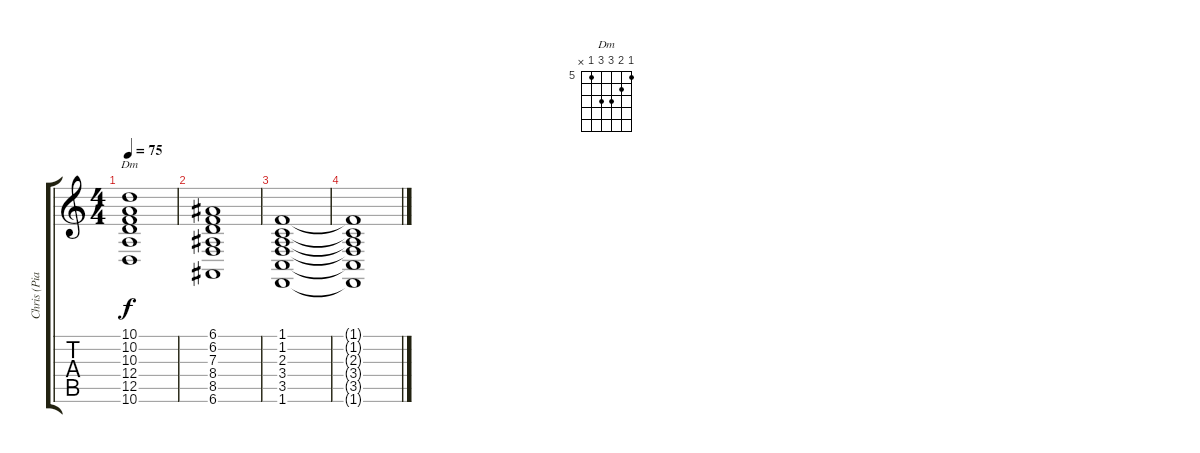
\track ("Chris (Piano 1)" "Chris (Pia") {instrument acousticgrandpiano}
\staff {score tabs}
\tuning (E4 B3 G3 D3 A2 E2) {hide}
\chord ("Dm" 5 6 7 7 5 x) {firstfret 5}
\ts (4 4)
\tempo 75
\clef g2
\ks c
(10.1 10.2 10.3 12.4 12.5 10.6).1{ch "Dm" dy f} |
(6.1 6.2 7.3 8.4 8.5 6.6).1 |
(1.1 1.2 2.3 3.4 3.5 1.6).1 |
(1.1{t} 1.2{t} 2.3{t} 3.4{t} 3.5{t} 1.6{t}).1
